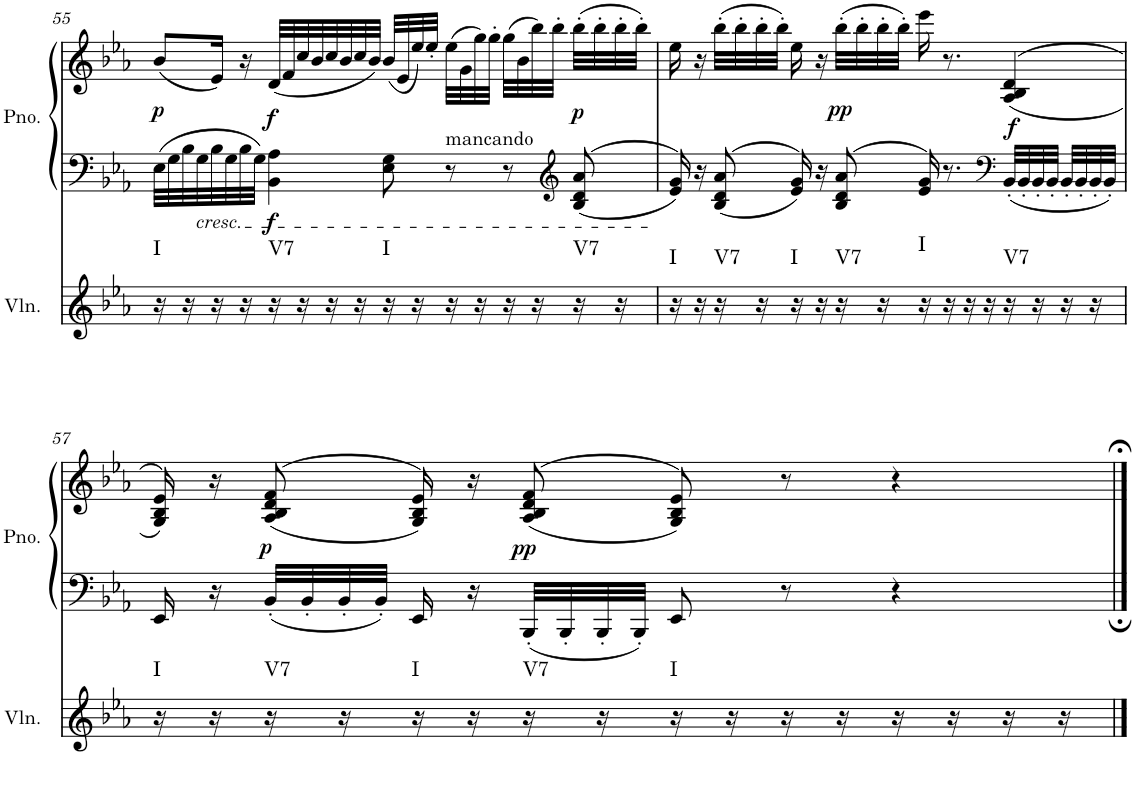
**kern	**harte	**kern	**kern	**dynam
*part2	*part2	*part1	*part1	*part1
*staff3	*	*staff2	*staff1	*staff1/2
*I"Violin	*	*I"Piano	*	*
*I'Vln.	*	*I'Pno.	*	*
!!LO:PB:g=z
*clefG2	*	*clefF4	*clefG2	*
*k[b-e-a-]	*	*k[b-e-a-]	*k[b-e-a-]	*
*M4/4	*	*M4/4	*M4/4	*
*met(c)	*	*met(c)	*met(c)	*
=55	=55	=55	=55	=55
!	!LO:H:kt=I	!	!	!LO:DY:b
16r	N	32E-\LLL	(8b-/L	p
.	.	32G\	.	.
16r	.	32B-\	.	.
!	!	!LO:TX:b:i:t=cresc.	!	!
.	.	32G\	.	.
16r	.	32B-\	16e-/Jk)	.
.	.	32G\	.	.
16r	.	32B-\	16r	.
.	.	32G\JJJ	.	.
!	!	!	!	!LO:DY:b=2
!	!LO:H:kt=V7	!	!	!LO:DY:n=1:b
16r	N	4BB-\ 4A-\	(32d/LLL	f f
.	.	.	32f/	.
16r	.	.	32cc/	.
.	.	.	32b-/	.
16r	.	.	32cc/	.
.	.	.	32b-/	.
16r	.	.	32cc/	.
.	.	.	32b-/JJJ)	.
!	!LO:H:kt=I	!	!	!
16r	N	8E-\ 8G\	(32b-/LLL	.
.	.	.	32e-/	.
16r	.	.	32ee-/)	.
.	.	.	32ee-'/JJJ	.
!	!	!LO:TX:a:t=mancando	!	!
16r	.	8r	(32ee-\LLL	.
.	.	.	32g\	.
16r	.	.	32gg\)	.
.	.	.	32gg'\JJJ	.
16r	.	8r	(32gg\LLL	.
.	.	.	32b-\	.
16r	.	.	32bb-\)	.
.	.	.	32bb-'\JJJ	.
*	*	*clefG2	*	*
!	!LO:H:kt=V7	!	!	!LO:DY:n=2:b
16r	N	8B-/ 8d/ 8a-/	(32bb-'\LLL	p
.	.	.	32bb-'\	.
16r	.	.	32bb-'\	.
.	.	.	32bb-'\JJJ)	.
=56	=56	=56	=56	=56
!	!LO:H:kt=I	!	!	!
16r	N	16e-/ 16g/	16ee-\	.
16r	.	16r	16r	.
!	!LO:H:kt=V7	!	!	!
16r	N	8B-/ 8d/ 8a-/	32bb-'\LLL	.
.	.	.	32bb-'\	.
16r	.	.	32bb-'\	.
.	.	.	32bb-'\JJJ	.
!	!LO:H:kt=I	!	!	!
16r	N	16e-/ 16g/	16ee-\	.
16r	.	16r	16r	.
!	!LO:H:kt=V7	!	!	!LO:DY:b
16r	N	8B-/ 8d/ 8a-/	(32bb-'\LLL	pp
.	.	.	32bb-'\	.
16r	.	.	32bb-'\	.
.	.	.	32bb-'\JJJ)	.
!	!LO:H:kt=I	!	!	!
16r	N	16e-/ 16g/	16eee-\	.
16r	.	8.r	8.r	.
16r	.	.	.	.
16r	.	.	.	.
*	*	*clefF4	*	*
!	!LO:H:kt=V7	!	!	!LO:DY:b
16r	N	32BB-'/LLL	(>4A-/ 4B-/ 4d/	f
.	.	32BB-'/	.	.
16r	.	32BB-'/	.	.
.	.	32BB-'/JJJ	.	.
16r	.	32BB-'/LLL	.	.
.	.	32BB-'/	.	.
16r	.	32BB-'/	.	.
.	.	32BB-'/JJJ	.	.
!!LO:LB:g=z
=57	=57	=57	=57	=57
!	!LO:H:kt=I	!	!	!
16r	N	16EE-/	16G/ 16B-/ 16e-/)	.
16r	.	16r	16r	.
!	!LO:H:kt=V7	!	!	!LO:DY:b
16r	N	32BB-'/LLL	(>(8A-/ 8B-/ 8d/ 8f/	p
.	.	32BB-'/	.	.
16r	.	32BB-'/	.	.
.	.	32BB-'/JJJ	.	.
!	!LO:H:kt=I	!	!	!
16r	N	16EE-/	16G/ 16B-/ 16e-/))	.
16r	.	16r	16r	.
!	!LO:H:kt=V7	!	!	!LO:DY:b
16r	N	32BBB-'/LLL	(>(8A-/ 8B-/ 8d/ 8f/	pp
.	.	32BBB-'/	.	.
16r	.	32BBB-'/	.	.
.	.	32BBB-'/JJJ	.	.
!	!LO:H:kt=I	!	!	!
16r	N	8EE-/	8G/ 8B-/ 8e-/))	.
16r	.	.	.	.
16r	.	8r	8r	.
16r	.	.	.	.
16r	.	4r	4r	.
16r	.	.	.	.
16r	.	.	.	.
16r	.	.	.	.
==	==	==	==	==
*-	*-	*-	*-	*-
